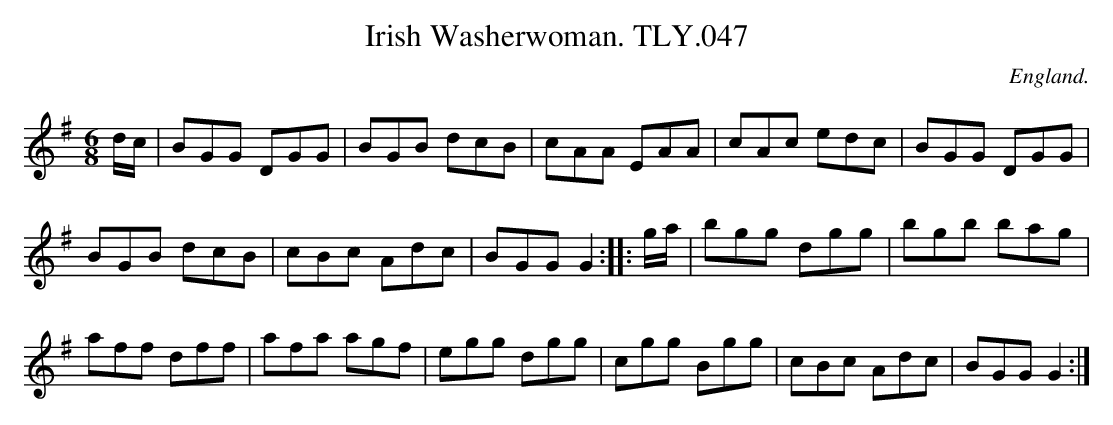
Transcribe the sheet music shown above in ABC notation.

X:1
T:Irish Washerwoman. TLY.047
M:6/8
L:1/8
O:England.
K:G
d/2c/2|BGG DGG|BGB dcB| cAA EAA| cAc edc|BGG DGG|!
BGB dcB|cBc Adc|BGGG2:||:g/2a/2|bgg dgg|bgb bag|!
aff dff|afa agf| egg dgg|cgg Bgg|cBc Adc|BGG G2:|
